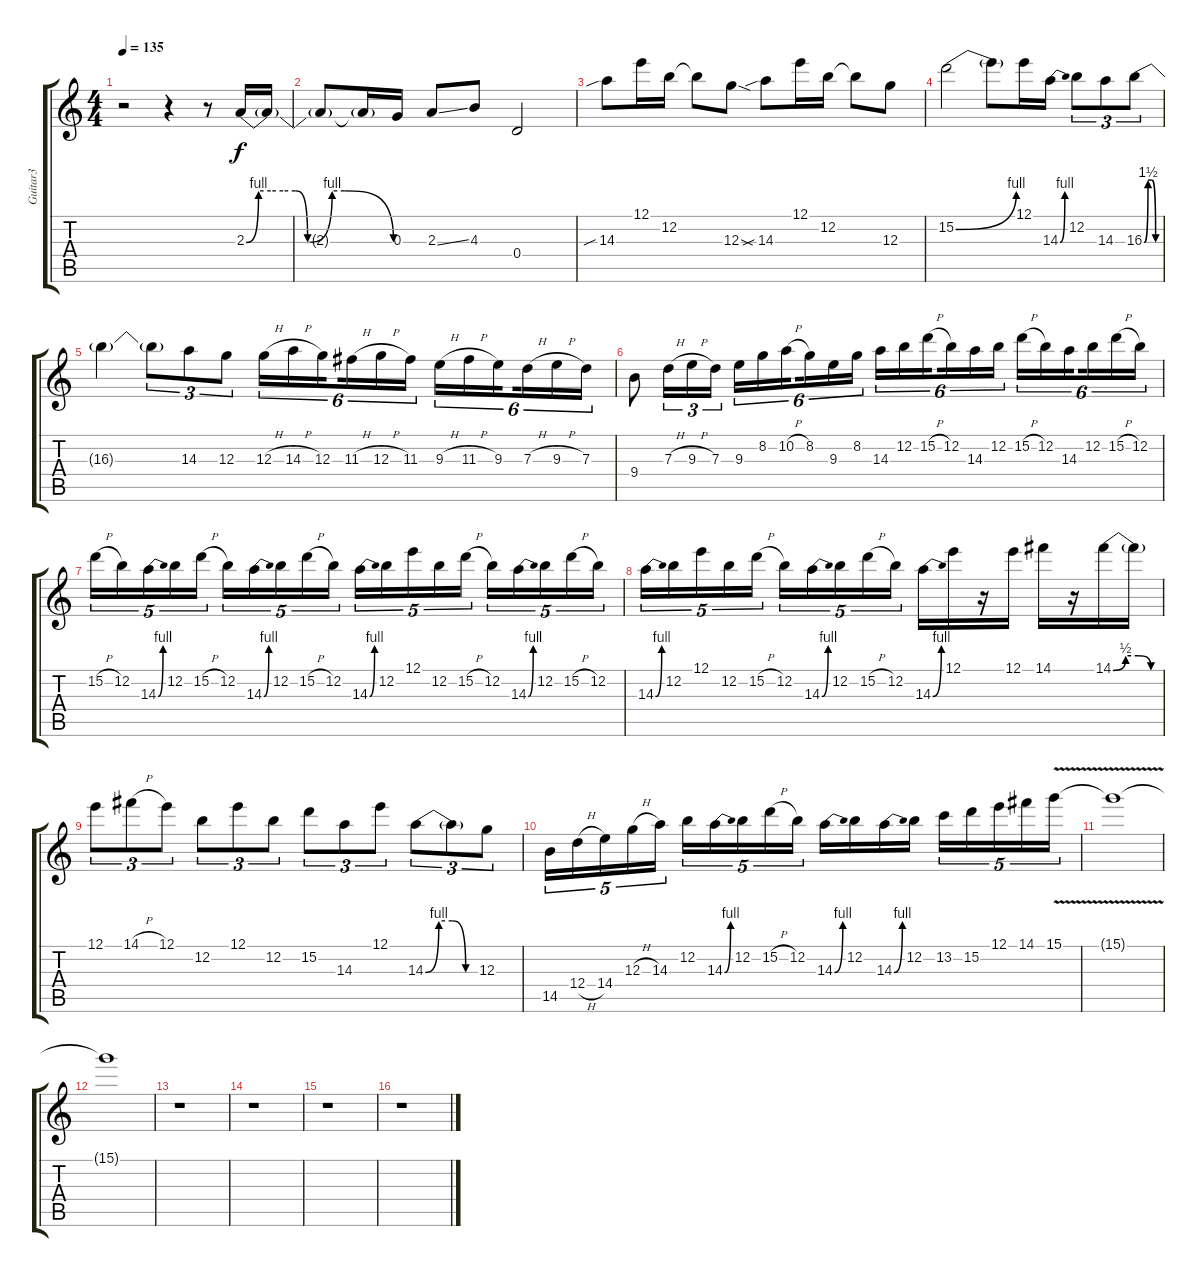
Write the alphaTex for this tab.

\track ("Guitar3" "Guitar3") {instrument distortionguitar}
\staff {score tabs}
\tuning (E4 B3 G3 D3 A2 E2) {hide}
\ts (4 4)
\tempo 135
\clef g2
\ks c
r.2{dy f} r.4 r.8 2.3{be (custom 0 0 5 4 10 4 15 4 20 4 25 0 35 4 40 4 60 0)}.16 2.3{t}.16 |
2.3{t}.8 2.3{t}.16 0.3.16 2.3{ss}.8 4.3.8 0.4.2 |
14.3{sib}.8 12.1.16 12.2.16 12.2{t}.8 12.3{sod}.8 14.3{sib}.8 12.1.16 12.2.16 12.2{t}.8 12.3.8 |
15.2{be (bend 0 0 60 4)}.2 15.2{t}.8 12.1.16 14.3{be (bend 0 0 60 4)}.16 12.2.8{tu (3 2)} 14.3.8{tu (3 2)} 16.3{be (custom 0 0 15 6 30 6 45 0 60 0)}.8{tu (3 2)} |
16.3{t}.4 16.3{t}.8{tu (3 2)} 14.3.8{tu (3 2)} 12.3.8{tu (3 2)} 12.3{h}.16{tu (6 4)} 14.3{h}.16{tu (6 4)} 12.3.16{tu (6 4) beam splitsecondary} 11.3{h}.16{tu (6 4)} 12.3{h}.16{tu (6 4)} 11.3.16{tu (6 4)} 9.3{h}.16{tu (6 4)} 11.3{h}.16{tu (6 4)} 9.3.16{tu (6 4) beam splitsecondary} 7.3{h}.16{tu (6 4)} 9.3{h}.16{tu (6 4)} 7.3.16{tu (6 4)} |
9.4.8 7.3{h}.16{tu (3 2)} 9.3{h}.16{tu (3 2)} 7.3.16{tu (3 2)} 9.3.16{tu (6 4)} 8.2.16{tu (6 4)} 10.2{h}.16{tu (6 4) beam splitsecondary} 8.2.16{tu (6 4)} 9.3.16{tu (6 4)} 8.2.16{tu (6 4)} 14.3.16{tu (6 4)} 12.2.16{tu (6 4)} 15.2{h}.16{tu (6 4) beam splitsecondary} 12.2.16{tu (6 4)} 14.3.16{tu (6 4)} 12.2.16{tu (6 4)} 15.2{h}.16{tu (6 4)} 12.2.16{tu (6 4)} 14.3.16{tu (6 4) beam splitsecondary} 12.2.16{tu (6 4)} 15.2{h}.16{tu (6 4)} 12.2.16{tu (6 4)} |
15.2{h}.16{tu (5 4)} 12.2.16{tu (5 4)} 14.3{be (bend 0 0 60 4)}.16{tu (5 4)} 12.2.16{tu (5 4)} 15.2{h}.16{tu (5 4)} 12.2.16{tu (5 4)} 14.3{be (bend 0 0 60 4)}.16{tu (5 4)} 12.2.16{tu (5 4)} 15.2{h}.16{tu (5 4)} 12.2.16{tu (5 4)} 14.3{be (bend 0 0 60 4)}.16{tu (5 4)} 12.2.16{tu (5 4)} 12.1.16{tu (5 4)} 12.2.16{tu (5 4)} 15.2{h}.16{tu (5 4)} 12.2.16{tu (5 4)} 14.3{be (bend 0 0 60 4)}.16{tu (5 4)} 12.2.16{tu (5 4)} 15.2{h}.16{tu (5 4)} 12.2.16{tu (5 4)} |
14.3{be (bend 0 0 60 4)}.16{tu (5 4)} 12.2.16{tu (5 4)} 12.1.16{tu (5 4)} 12.2.16{tu (5 4)} 15.2{h}.16{tu (5 4)} 12.2.16{tu (5 4)} 14.3{be (bend 0 0 60 4)}.16{tu (5 4)} 12.2.16{tu (5 4)} 15.2{h}.16{tu (5 4)} 12.2.16{tu (5 4)} 14.3{be (bend 0 0 60 4)}.16 12.1.16 r.16 12.1.16 14.1.16 r.16 14.1{be (custom 0 0 15 2 30 2 45 0 60 0)}.16 14.1{t}.16 |
12.1.8{tu (3 2)} 14.1{h}.8{tu (3 2)} 12.1.8{tu (3 2)} 12.2.8{tu (3 2)} 12.1.8{tu (3 2)} 12.2.8{tu (3 2)} 15.2.8{tu (3 2)} 14.3.8{tu (3 2)} 12.1.8{tu (3 2)} 14.3{be (custom 0 0 15 4 30 4 45 0 60 0)}.8{tu (3 2)} 14.3{t}.8{tu (3 2)} 12.3.8{tu (3 2)} |
14.5.16{tu (5 4)} 12.4{h}.16{tu (5 4)} 14.4.16{tu (5 4)} 12.3{h}.16{tu (5 4)} 14.3.16{tu (5 4)} 12.2.16{tu (5 4)} 14.3{be (bend 0 0 60 4)}.16{tu (5 4)} 12.2.16{tu (5 4)} 15.2{h}.16{tu (5 4)} 12.2.16{tu (5 4)} 14.3{be (bend 0 0 60 4)}.16 12.2.16 14.3{be (bend 0 0 60 4)}.16 12.2.16 13.2.16{tu (5 4)} 15.2.16{tu (5 4)} 12.1.16{tu (5 4)} 14.1.16{tu (5 4)} 15.1{v}.16{tu (5 4)} |
15.1{t}.1 |
15.1{t}.1 |
r.1 |
r.1 |
r.1 |
r.1
